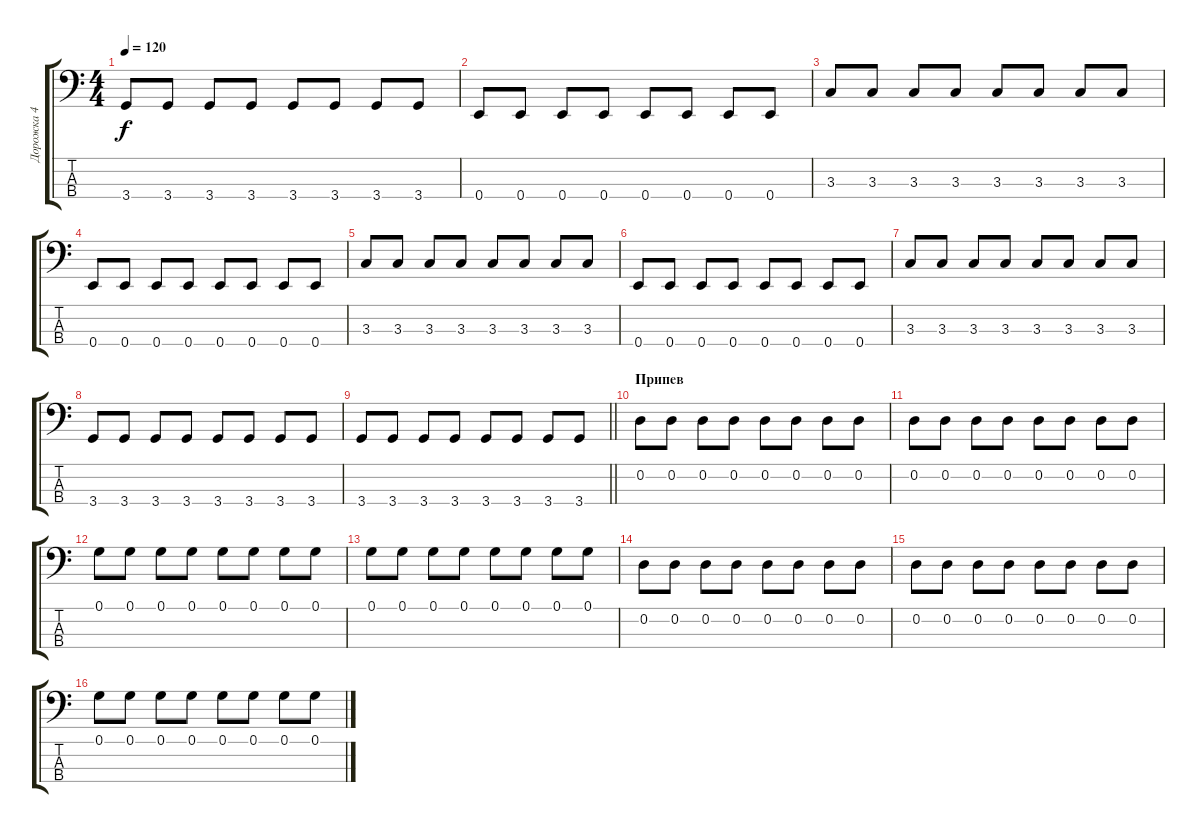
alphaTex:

\track ("Дорожка 4" "Дорожка 4") {instrument electricbassfinger}
\staff {score tabs}
\tuning (G2 D2 A1 E1) {hide}
\ts (4 4)
\tempo 120
\clef f4
\ks c
3.4.8{dy f} 3.4.8 3.4.8 3.4.8 3.4.8 3.4.8 3.4.8 3.4.8 |
0.4.8 0.4.8 0.4.8 0.4.8 0.4.8 0.4.8 0.4.8 0.4.8 |
3.3.8 3.3.8 3.3.8 3.3.8 3.3.8 3.3.8 3.3.8 3.3.8 |
0.4.8 0.4.8 0.4.8 0.4.8 0.4.8 0.4.8 0.4.8 0.4.8 |
3.3.8 3.3.8 3.3.8 3.3.8 3.3.8 3.3.8 3.3.8 3.3.8 |
0.4.8 0.4.8 0.4.8 0.4.8 0.4.8 0.4.8 0.4.8 0.4.8 |
3.3.8 3.3.8 3.3.8 3.3.8 3.3.8 3.3.8 3.3.8 3.3.8 |
3.4.8 3.4.8 3.4.8 3.4.8 3.4.8 3.4.8 3.4.8 3.4.8 |
\barLineRight lightlight
3.4.8 3.4.8 3.4.8 3.4.8 3.4.8 3.4.8 3.4.8 3.4.8 |
\section ("" "Припев")
0.2.8 0.2.8 0.2.8 0.2.8 0.2.8 0.2.8 0.2.8 0.2.8 |
0.2.8 0.2.8 0.2.8 0.2.8 0.2.8 0.2.8 0.2.8 0.2.8 |
0.1.8 0.1.8 0.1.8 0.1.8 0.1.8 0.1.8 0.1.8 0.1.8 |
0.1.8 0.1.8 0.1.8 0.1.8 0.1.8 0.1.8 0.1.8 0.1.8 |
0.2.8 0.2.8 0.2.8 0.2.8 0.2.8 0.2.8 0.2.8 0.2.8 |
0.2.8 0.2.8 0.2.8 0.2.8 0.2.8 0.2.8 0.2.8 0.2.8 |
0.1.8 0.1.8 0.1.8 0.1.8 0.1.8 0.1.8 0.1.8 0.1.8
